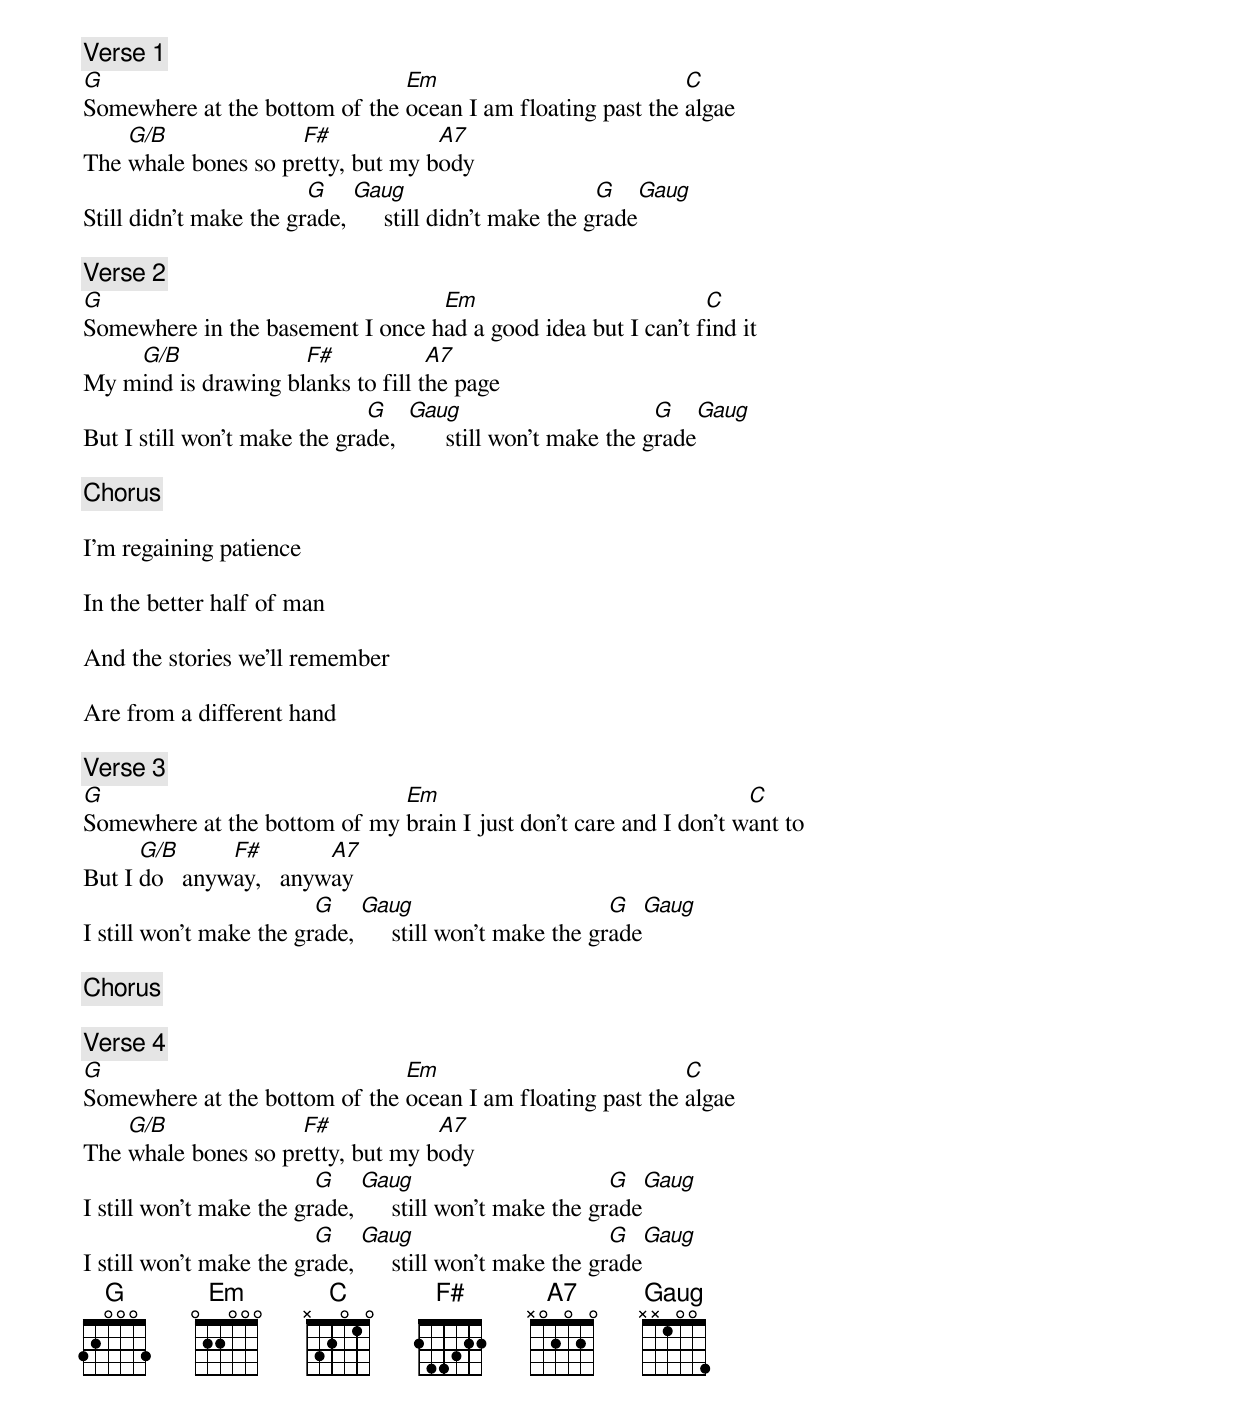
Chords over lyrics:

[Verse 1]
G                              Em                           C
Somewhere at the bottom of the ocean I am floating past the algae
    G/B              F#            A7
The whale bones so pretty, but my body
                        G    Gaug                        G    Gaug
Still didn't make the grade,      still didn't make the grade

[Verse 2]
G                                 Em                          C
Somewhere in the basement I once had a good idea but I can't find it
    G/B              F#            A7
My mind is drawing blanks to fill the page
                              G    Gaug                        G    Gaug
But I still won't make the grade,        still won't make the grade

[Chorus]

I'm regaining patience

In the better half of man

And the stories we'll remember

Are from a different hand

[Verse 3]
G                             Em                                   C
Somewhere at the bottom of my brain I just don't care and I don't want to
      G/B      F#        A7
But I do   anyway,   anyway
                         G    Gaug                        G    Gaug
I still won't make the grade,      still won't make the grade

[Chorus]

[Verse 4]
G                              Em                           C
Somewhere at the bottom of the ocean I am floating past the algae
    G/B              F#            A7
The whale bones so pretty, but my body
                         G    Gaug                        G    Gaug
I still won't make the grade,      still won't make the grade
                         G    Gaug                        G    Gaug
I still won't make the grade,      still won't make the grade
